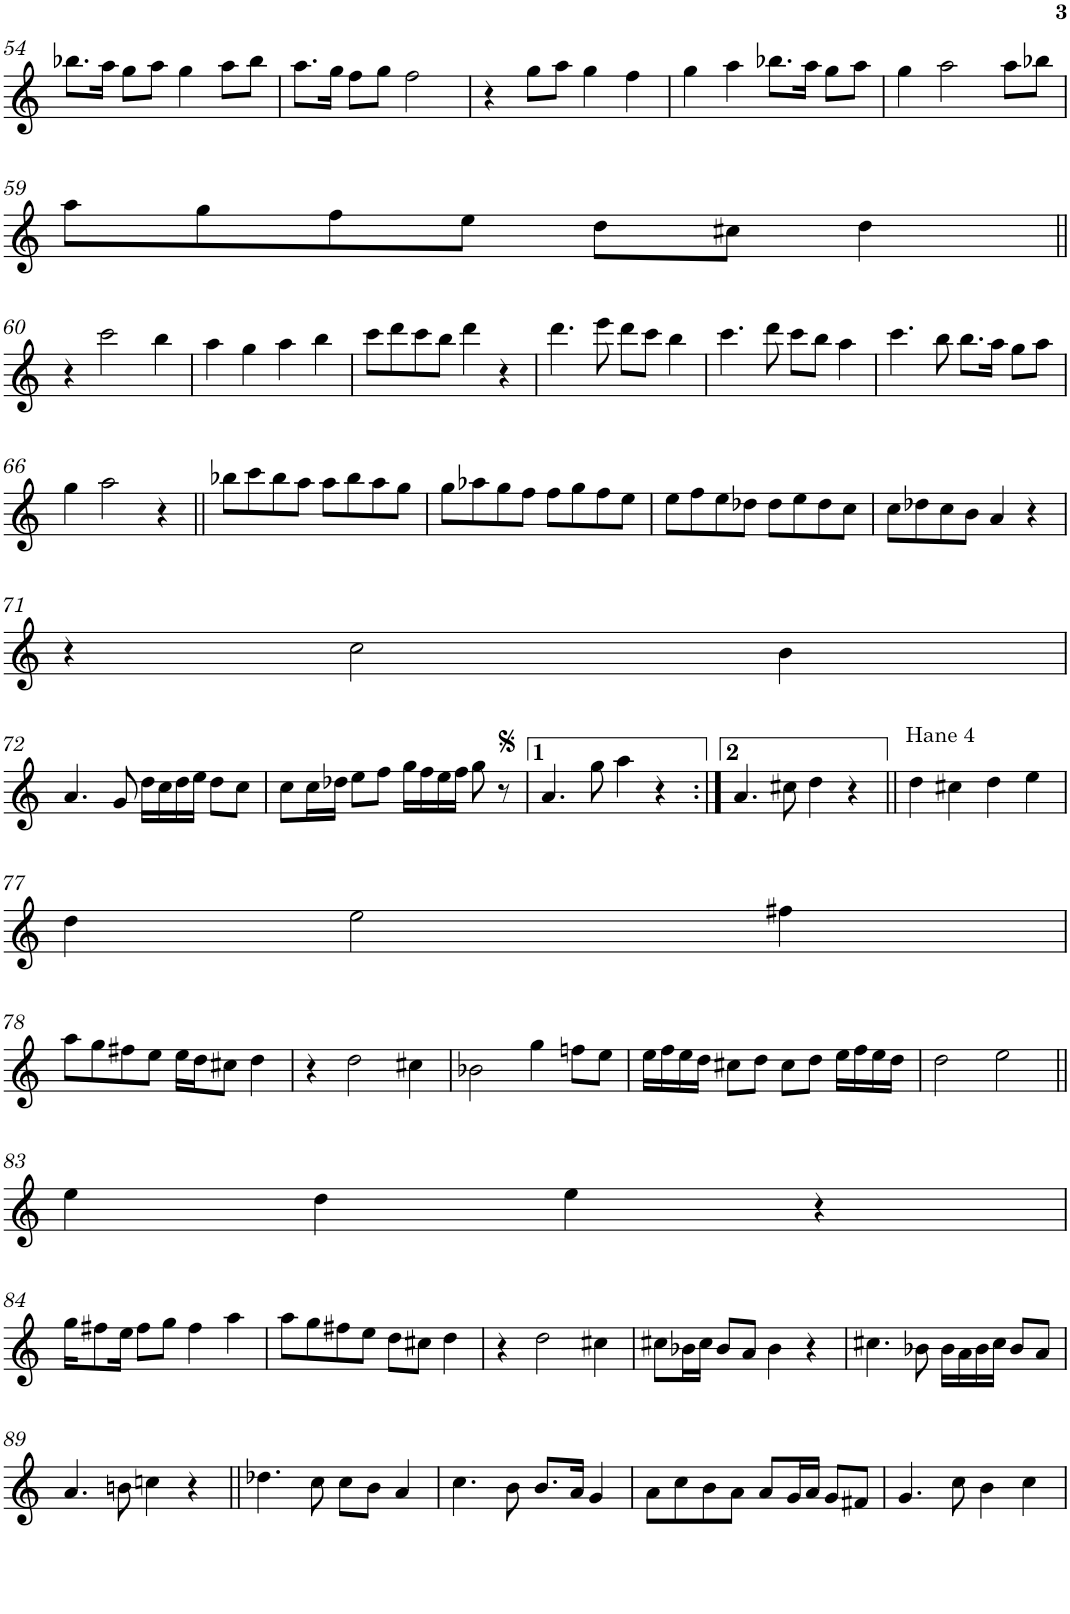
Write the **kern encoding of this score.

**kern
*part1
*staff1
*I"Piano
*I'Pno.
!!LO:PB:g=z
*clefG2
*k[]
*M4/4
*met(c)
=54
8.bb-X\L
16aa\Jk
8gg\L
8aa\J
4gg\
8aa\L
8bb-\J
=55
8.aa\L
16gg\Jk
8ff\L
8gg\J
2ff\
=56
4r
8gg\L
8aa\J
4gg\
4ff\
=57
4gg\
4aa\
8.bb-X\L
16aa\Jk
8gg\L
8aa\J
=58
4gg\
2aa\
8aa\L
8bb-X\J
!!LO:LB:g=z
=59
8aa\L
8gg\
8ff\
8ee\J
8dd\L
8cc#X\J
4dd\
!!LO:LB:g=z
=60||
4r
2ccc\
4bb\
=61
4aa\
4gg\
4aa\
4bb\
=62
8ccc\L
8ddd\
8ccc\
8bb\J
4ddd\
4r
=63
4.ddd\
8eee\
8ddd\L
8ccc\J
4bb\
=64
4.ccc\
8ddd\
8ccc\L
8bb\J
4aa\
=65
4.ccc\
8bb\
8.bb\L
16aa\Jk
8gg\L
8aa\J
!!LO:LB:g=z
=66
4gg\
2aa\
4r
=67||
8bb-X\L
8ccc\
8bb-\
8aa\J
8aa\L
8bb-\
8aa\
8gg\J
=68
8gg\L
8aa-X\
8gg\
8ff\J
8ff\L
8gg\
8ff\
8ee\J
=69
8ee\L
8ff\
8ee\
8dd-X\J
8dd-\L
8ee\
8dd-\
8cc\J
=70
8cc\L
8dd-X\
8cc\
8b\J
4a/
4r
!!LO:LB:g=z
=71
4r
2cc\
4b\
!!LO:LB:g=z
=72
4.a/
8g/
16dd\LL
16cc\
16dd\
16ee\JJ
8dd\L
8cc\J
=73
8cc\L
16cc\L
16dd-X\JJ
8ee\L
8ff\J
16gg\LL
16ff\
16ee\
16ff\JJ
8gg\
8r
=74
4.a/
8gg\
4aa\
4r
=75:|!
4.a/
8cc#X\
4dd\
4r
=76||
!LO:TX:a:t=Hane 4
4dd\
4cc#X\
4dd\
4ee\
!!LO:LB:g=z
=77
4dd\
2ee\
4ff#X\
!!LO:LB:g=z
=78
8aa\L
8gg\
8ff#X\
8ee\J
16ee\LL
16dd\J
8cc#X\J
4dd\
=79
4r
2dd\
4cc#X\
=80
2b-X\
4gg\
8ffn\L
8ee\J
=81
16ee\LL
16ff\
16ee\
16dd\JJ
8cc#X\L
8dd\J
8cc#\L
8dd\J
16ee\LL
16ff\
16ee\
16dd\JJ
=82
2dd\
2ee\
!!LO:LB:g=z
=83||
4ee\
4dd\
4ee\
4r
!!LO:LB:g=z
=84
16gg\KL
8ff#X\
16ee\Jk
8ff#\L
8gg\J
4ff#\
4aa\
=85
8aa\L
8gg\
8ff#X\
8ee\J
8dd\L
8cc#X\J
4dd\
=86
4r
2dd\
4cc#X\
=87
8cc#X\L
16b-X\L
16cc#\JJ
8b-/L
8a/J
4b-\
4r
=88
4.cc#X\
8b-X\
16b-\LL
16a\
16b-\
16cc#\JJ
8b-/L
8a/J
!!LO:LB:g=z
=89
4.a/
8bn\
4ccn\
4r
=90||
4.dd-X\
8cc\
8cc\L
8b\J
4a/
=91
4.cc\
8b\
8.b/L
16a/Jk
4g/
=92
8a\L
8cc\
8b\
8a\J
8a/L
16g/L
16a/JJ
8g/L
8f#X/J
=93
4.g/
8cc\
4b\
4cc\
=
*-
